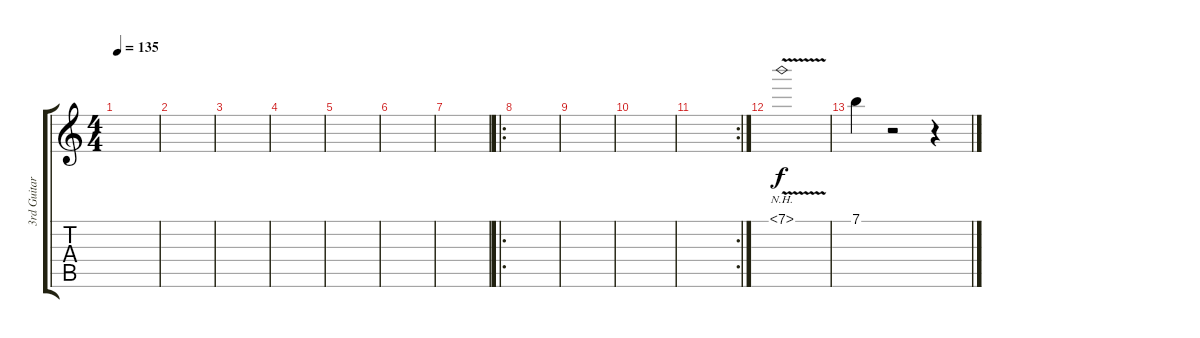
\track ("3rd Guitar" "3rd Guitar") {instrument distortionguitar}
\staff {score tabs}
\tuning (E4 B3 G3 D3 A2 E2) {hide}
\ts (4 4)
\tempo 135
\clef g2
\ks c
|
|
|
|
|
|
|
\ro
|
|
|
\rc 2
|
7.1{nh v}.1 |
7.1.4 r.2 r.4
